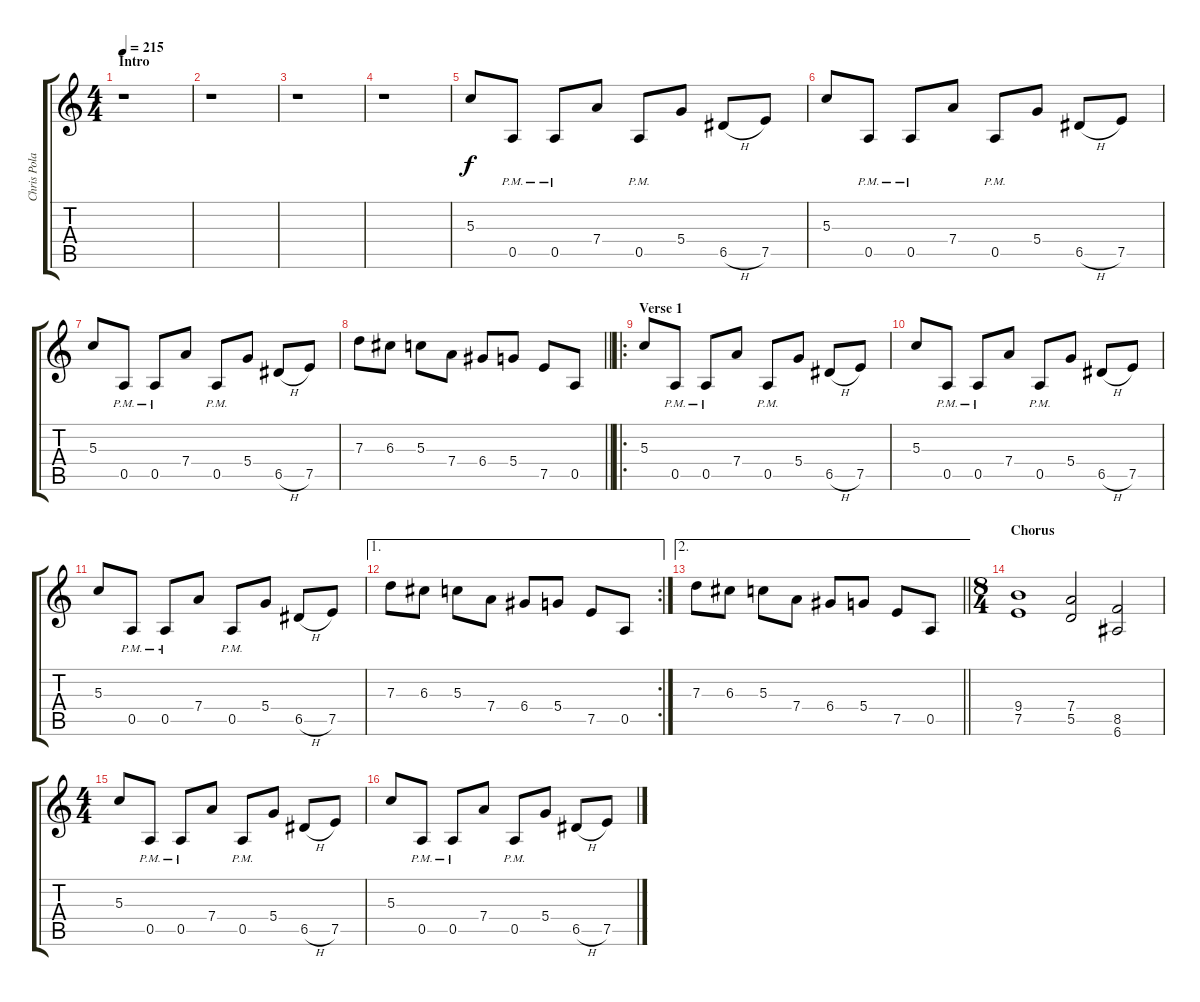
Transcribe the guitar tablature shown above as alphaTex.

\track ("Chris Poland" "Chris Pola") {instrument distortionguitar}
\staff {score tabs}
\tuning (E4 B3 G3 D3 A2 E2) {hide}
\ts (4 4)
\section ("" "Intro")
\tempo 215
\clef g2
\ks c
r.1{dy f instrument distortionguitar} |
r.1 |
r.1 |
r.1 |
5.3.8 0.5{pm}.8 0.5{pm}.8 7.4.8 0.5{pm}.8 5.4.8 6.5{h}.8 7.5.8 |
5.3.8 0.5{pm}.8 0.5{pm}.8 7.4.8 0.5{pm}.8 5.4.8 6.5{h}.8 7.5.8 |
5.3.8 0.5{pm}.8 0.5{pm}.8 7.4.8 0.5{pm}.8 5.4.8 6.5{h}.8 7.5.8 |
\barLineRight lightlight
7.3.8 6.3.8 5.3.8 7.4.8 6.4.8 5.4.8 7.5.8 0.5.8 |
\ro
\section ("" "Verse 1")
5.3.8 0.5{pm}.8 0.5{pm}.8 7.4.8 0.5{pm}.8 5.4.8 6.5{h}.8 7.5.8 |
5.3.8 0.5{pm}.8 0.5{pm}.8 7.4.8 0.5{pm}.8 5.4.8 6.5{h}.8 7.5.8 |
5.3.8 0.5{pm}.8 0.5{pm}.8 7.4.8 0.5{pm}.8 5.4.8 6.5{h}.8 7.5.8 |
\ae 1
\rc 2
7.3.8 6.3.8 5.3.8 7.4.8 6.4.8 5.4.8 7.5.8 0.5.8 |
\ae 2
\barLineRight lightlight
7.3.8 6.3.8 5.3.8 7.4.8 6.4.8 5.4.8 7.5.8 0.5.8 |
\ts (8 4)
\section ("" "Chorus")
(9.4 7.5).1 (7.4 5.5).2 (8.5 6.6).2 |
\ts (4 4)
5.3.8 0.5{pm}.8 0.5{pm}.8 7.4.8 0.5{pm}.8 5.4.8 6.5{h}.8 7.5.8 |
5.3.8 0.5{pm}.8 0.5{pm}.8 7.4.8 0.5{pm}.8 5.4.8 6.5{h}.8 7.5.8
